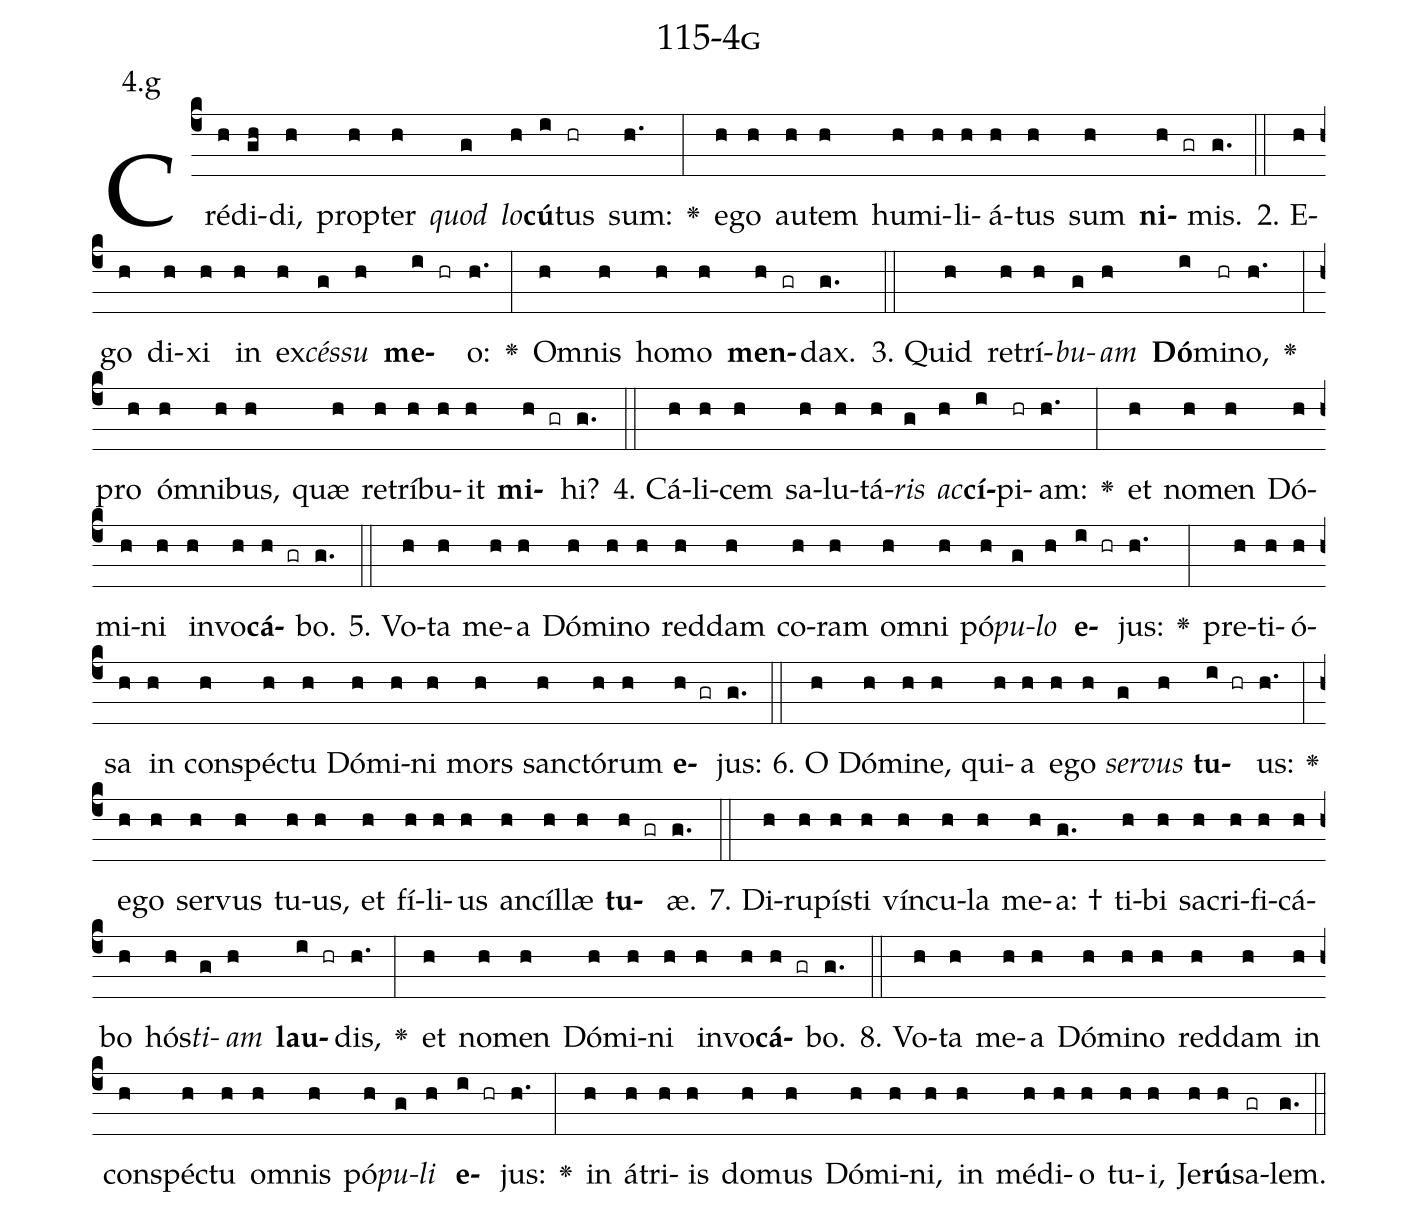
name: 115-4g;
annotation: 4.g;
%%
(c4)Cré(h)di(gh)di,(h) prop(h)ter(h) <i>quod</i>(g) <i>lo</i>(h)<b>cú</b>(i)tus(hr) sum:(h.) <v>\greheightstar</v>(:) e(h)go(h) au(h)tem(h) hu(h)mi(h)li(h)á(h)tus(h) sum(h) <b>ni</b>(h gr)mis.(g.) (::)
2. E(h)go(h) di(h)xi(h) in(h) ex(h)<i>cés</i>(g)<i>su</i>(h) <b>me</b>(i hr)o:(h.) <v>\greheightstar</v>(:) Om(h)nis(h) ho(h)mo(h) <b>men</b>(h gr)dax.(g.) (::)
3. Quid(h) re(h)trí(h)<i>bu</i>(g)<i>am</i>(h) <b>Dó</b>(i)mi(hr)no,(h.) <v>\greheightstar</v>(:) pro(h) óm(h)ni(h)bus,(h) quæ(h) re(h)trí(h)bu(h)it(h) <b>mi</b>(h gr)hi?(g.) (::)
4. Cá(h)li(h)cem(h) sa(h)lu(h)tá(h)<i>ris</i>(g) <i>ac</i>(h)<b>cí</b>(i)pi(hr)am:(h.) <v>\greheightstar</v>(:) et(h) no(h)men(h) Dó(h)mi(h)ni(h) in(h)vo(h)<b>cá</b>(h gr)bo.(g.) (::)
5. Vo(h)ta(h) me(h)a(h) Dó(h)mi(h)no(h) red(h)dam(h) co(h)ram(h) om(h)ni(h) pó(h)<i>pu</i>(g)<i>lo</i>(h) <b>e</b>(i hr)jus:(h.) <v>\greheightstar</v>(:) pre(h)ti(h)ó(h)sa(h) in(h) con(h)spéc(h)tu(h) Dó(h)mi(h)ni(h) mors(h) sanc(h)tó(h)rum(h) <b>e</b>(h gr)jus:(g.) (::)
6. O(h) Dó(h)mi(h)ne,(h) qui(h)a(h) e(h)go(h) <i>ser</i>(g)<i>vus</i>(h) <b>tu</b>(i hr)us:(h.) <v>\greheightstar</v>(:) e(h)go(h) ser(h)vus(h) tu(h)us,(h) et(h) fí(h)li(h)us(h) an(h)cíl(h)læ(h) <b>tu</b>(h gr)æ.(g.) (::)
7. Di(h)ru(h)pís(h)ti(h) vín(h)cu(h)la(h) me(h)a: †(g.) ti(h)bi(h) sa(h)cri(h)fi(h)cá(h)bo(h) hós(h)<i>ti</i>(g)<i>am</i>(h) <b>lau</b>(i hr)dis,(h.) <v>\greheightstar</v>(:) et(h) no(h)men(h) Dó(h)mi(h)ni(h) in(h)vo(h)<b>cá</b>(h gr)bo.(g.) (::)
8. Vo(h)ta(h) me(h)a(h) Dó(h)mi(h)no(h) red(h)dam(h) in(h) con(h)spéc(h)tu(h) om(h)nis(h) pó(h)<i>pu</i>(g)<i>li</i>(h) <b>e</b>(i hr)jus:(h.) <v>\greheightstar</v>(:) in(h) á(h)tri(h)is(h) do(h)mus(h) Dó(h)mi(h)ni,(h) in(h) mé(h)di(h)o(h) tu(h)i,(h) Je(h)<b>rú</b>(h)sa(gr)lem.(g.) (::)
